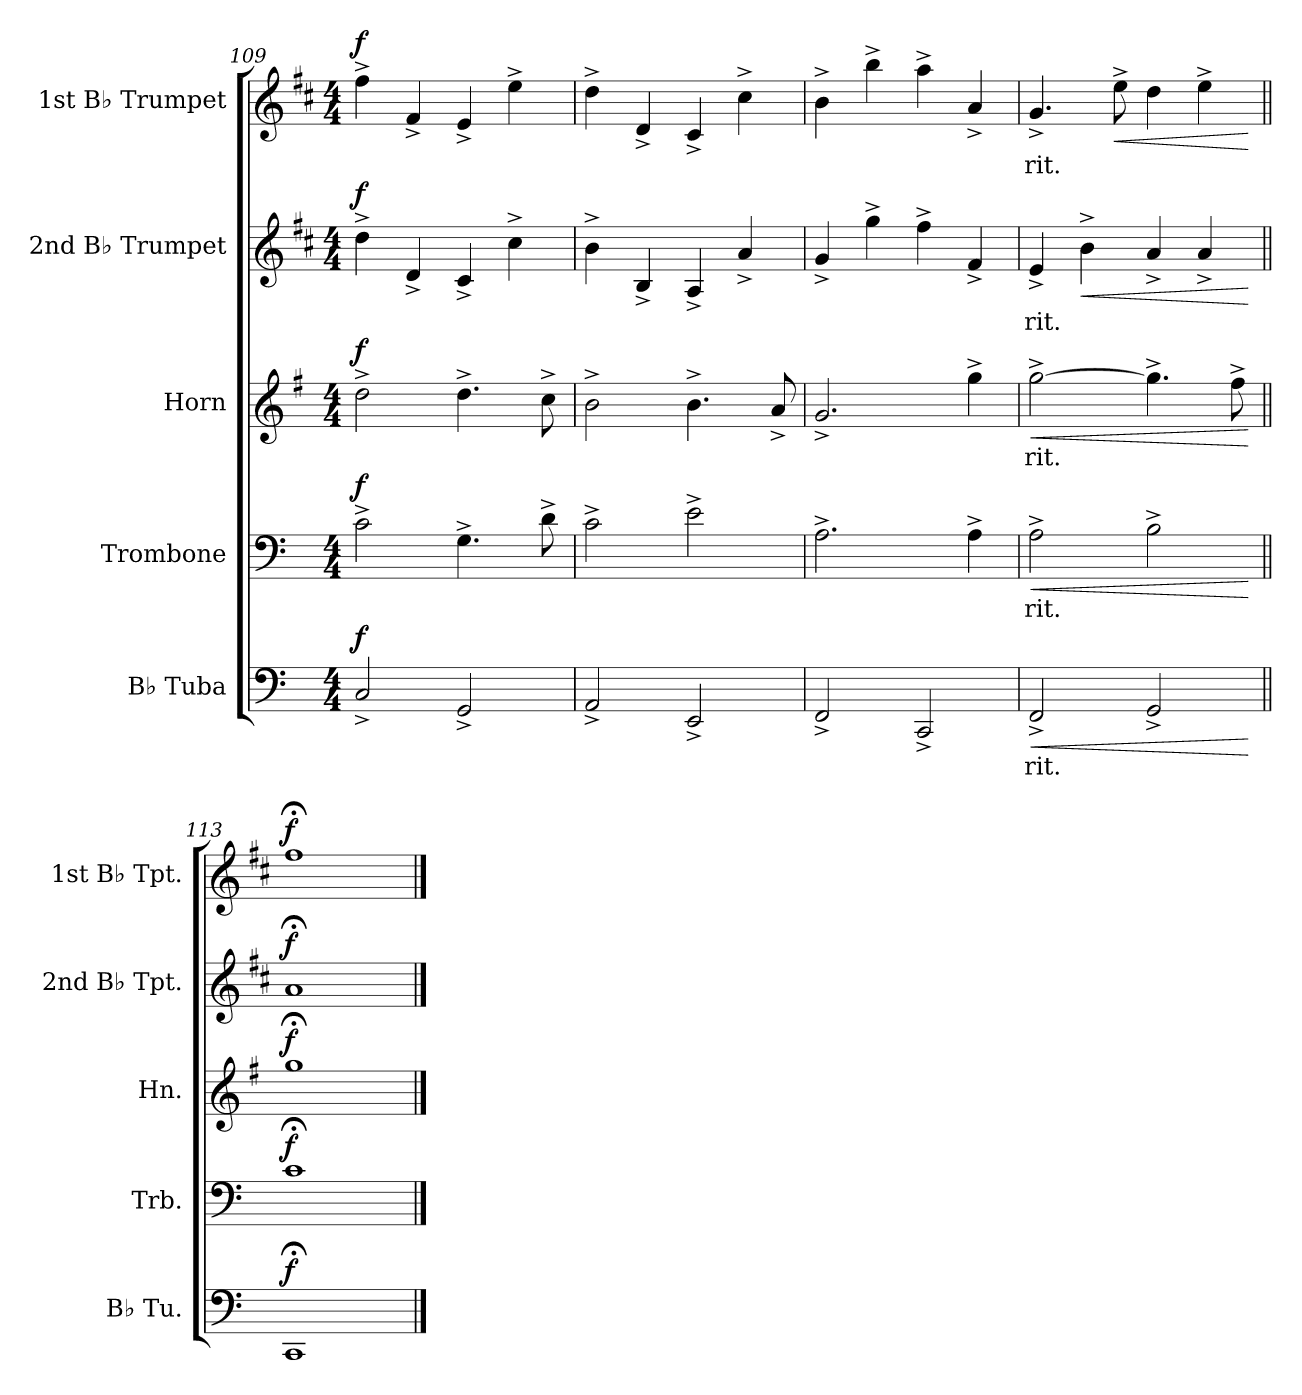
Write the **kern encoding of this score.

**kern	**text	**dynam	**kern	**text	**dynam	**kern	**text	**dynam	**kern	**text	**dynam	**kern	**text	**dynam
*part5	*part5	*part5	*part4	*part4	*part4	*part3	*part3	*part3	*part2	*part2	*part2	*part1	*part1	*part1
*staff5	*staff5	*staff5	*staff4	*staff4	*staff4	*staff3	*staff3	*staff3	*staff2	*staff2	*staff2	*staff1	*staff1	*staff1
*I"B♭ Tuba	*	*	*I"Trombone	*	*	*I"Horn	*	*	*I"2nd B♭ Trumpet	*	*	*I"1st B♭ Trumpet	*	*
*I'B♭ Tu.	*	*	*I'Trb.	*	*	*I'Hn.	*	*	*I'2nd B♭ Tpt.	*	*	*I'1st B♭ Tpt.	*	*
!!LO:PB:g=z
*clefF4	*	*	*clefF4	*	*	*clefG2	*	*	*clefG2	*	*	*clefG2	*	*
*	*	*	*	*	*	*ITrd4c7	*	*	*ITrd1c2	*	*	*ITrd1c2	*	*
*k[]	*	*	*k[]	*	*	*k[]	*	*	*k[]	*	*	*k[]	*	*
*C:	*	*	*C:	*	*	*C:	*	*	*C:	*	*	*C:	*	*
*M4/4	*	*	*M4/4	*	*	*M4/4	*	*	*M4/4	*	*	*M4/4	*	*
=109	=109	=109	=109	=109	=109	=109	=109	=109	=109	=109	=109	=109	=109	=109
!	!	!LO:DY:b	!	!	!LO:DY:b	!	!	!LO:DY:b	!	!	!LO:DY:b	!	!	!LO:DY:b
2C^/	.	f	2c^\	.	f	2g^\	.	f	4cc^\	.	f	4ee^\	.	f
.	.	.	.	.	.	.	.	.	4c^/	.	.	4e^/	.	.
2GG^/	.	.	4.G^\	.	.	4.g^\	.	.	4B^/	.	.	4d^/	.	.
.	.	.	.	.	.	.	.	.	4b^\	.	.	4dd^\	.	.
.	.	.	8d^\	.	.	8f^\	.	.	.	.	.	.	.	.
=110	=110	=110	=110	=110	=110	=110	=110	=110	=110	=110	=110	=110	=110	=110
2AA^/	.	.	2c^\	.	.	2e^\	.	.	4a^\	.	.	4cc^\	.	.
.	.	.	.	.	.	.	.	.	4A^/	.	.	4c^/	.	.
2EE^/	.	.	2e^\	.	.	4.e^\	.	.	4G^/	.	.	4B^/	.	.
.	.	.	.	.	.	.	.	.	4g^/	.	.	4b^\	.	.
.	.	.	.	.	.	8d^/	.	.	.	.	.	.	.	.
=111	=111	=111	=111	=111	=111	=111	=111	=111	=111	=111	=111	=111	=111	=111
2FF^/	.	.	2.A^\	.	.	2.c^/	.	.	4f^/	.	.	4a^\	.	.
.	.	.	.	.	.	.	.	.	4ff^\	.	.	4aa^\	.	.
2CC^/	.	.	.	.	.	.	.	.	4ee^\	.	.	4gg^\	.	.
.	.	.	4A^\	.	.	4cc^\	.	.	4e^/	.	.	4g^/	.	.
!!LO:PB:g=z
=112	=112	=112	=112	=112	=112	=112	=112	=112	=112	=112	=112	=112	=112	=112
!	!	!LO:HP:b	!	!	!LO:HP:b	!	!	!LO:HP:b	!	!	!	!	!	!
2FF^/	rit.	<	2A^\	rit.	<	[2cc^\	rit.	<	4d^/	rit.	.	4.f^/	rit.	.
!	!	!	!	!	!	!	!	!	!	!	!LO:HP:b	!	!	!
.	.	.	.	.	.	.	.	.	4a^\	.	<	.	.	.
!	!	!	!	!	!	!	!	!	!	!	!	!	!	!LO:HP:b
.	.	.	.	.	.	.	.	.	.	.	.	8dd^\	.	<
2GG^/	.	.	2B^\	.	.	4.cc^\]	.	.	4g^/	.	.	4cc\	.	.
.	.	.	.	.	.	.	.	.	4g^/	.	.	4dd^\	.	.
.	.	.	.	.	.	8b^\	.	.	.	.	.	.	.	.
.	.	[	.	.	[	.	.	[	.	.	[	.	.	[
=113||	=113||	=113||	=113||	=113||	=113||	=113||	=113||	=113||	=113||	=113||	=113||	=113||	=113||	=113||
!	!	!LO:DY:b	!	!	!LO:DY:b	!	!	!LO:DY:b	!	!	!LO:DY:b	!	!	!LO:DY:b
1CC;<	.	f	1c;<	.	f	1cc;<	.	f	1g;<	.	f	1ee;<	.	f
==	==	==	==	==	==	==	==	==	==	==	==	==	==	==
*-	*-	*-	*-	*-	*-	*-	*-	*-	*-	*-	*-	*-	*-	*-
